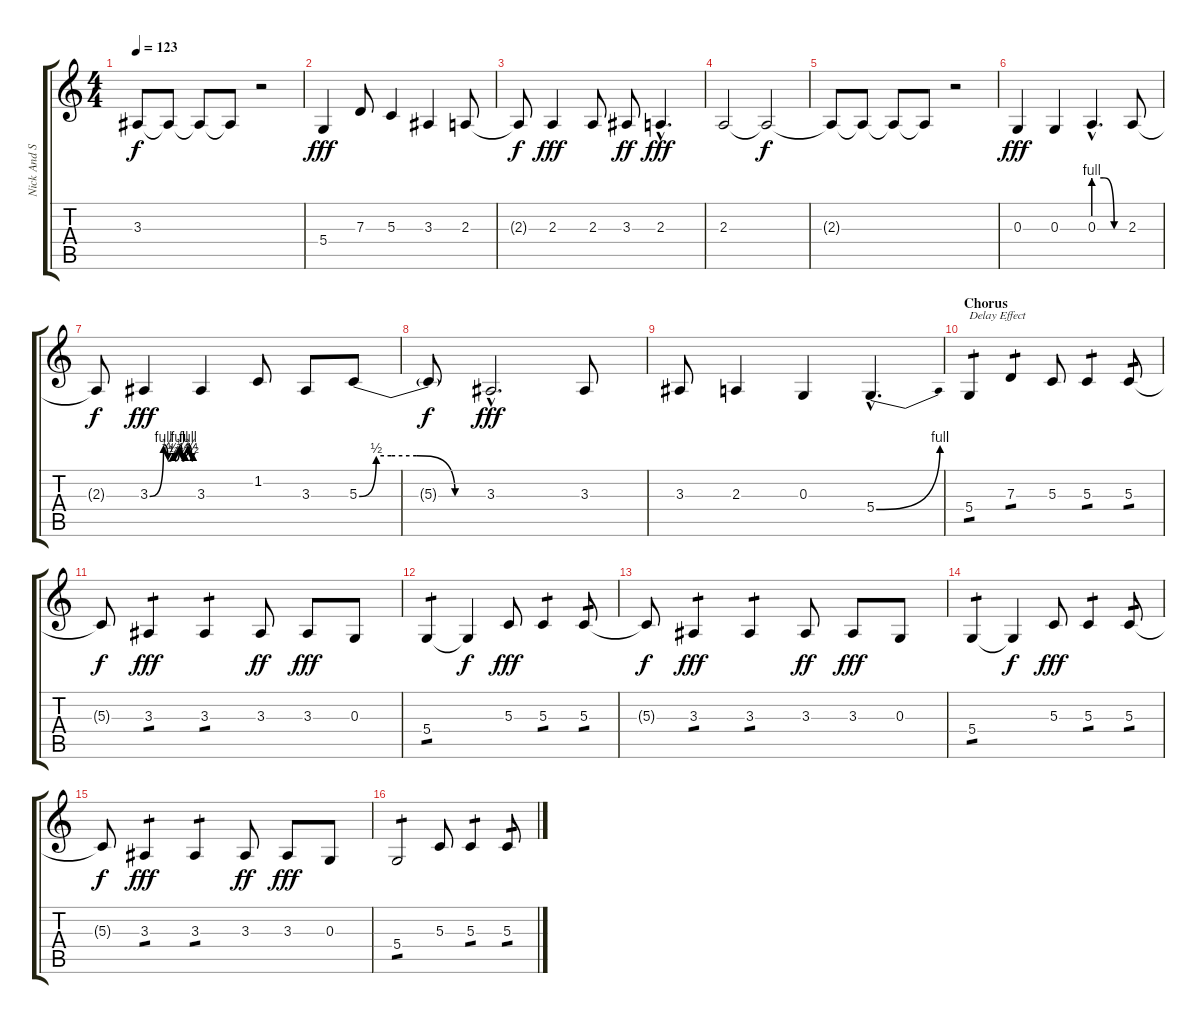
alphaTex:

\track ("Nick And S.A. Martinez (Voice)" "Nick And S") {instrument englishhorn}
\staff {score tabs}
\tuning (E4 B3 G3 D3 A2 E2) {hide}
\ts (4 4)
\tempo 123
\clef g2
\ks c
3.3{t}.8{dy f volume 5} 3.3{t}.8{volume 4} 3.3{t}.8{volume 3} 3.3{t}.8{volume 2} r.2 |
5.4.4{dy fff volume 7} 7.3.8 5.3.4 3.3.4 2.3.8 |
2.3{t}.8{dy f} 2.3.4{dy fff} 2.3.8 3.3.8{dy ff} 2.3{hac}.4{d dy fff} |
2.3.2 2.3{t}.2{dy f volume 5} |
2.3{t}.8{volume 4} 2.3{t}.8{volume 3} 2.3{t}.8{volume 2} 2.3{t}.8{volume 0} r.2 |
0.3.4{dy fff volume 7} 0.3.4 0.3{be (custom 0 4 20 4 40 0 60 0) hac}.4{d} 2.3.8 |
2.3{t}.8{dy f} 3.3{be (custom 0 0 19 4 25 1 32 2 35 1 41 4 45 1 49 2 53 4 58 1 60 2)}.4{dy fff} 3.3.4 1.2.8 3.3.8 5.3{be (custom 0 0 8 2 15 2 27 2 45 0 60 0)}.8 |
5.3{t}.8{dy f} 3.3{hac}.2{d dy fff} 3.3.8 |
3.3.8 2.3.4 0.3.4 5.4{be (bend 0 0 60 4) hac}.4{d} |
\section ("" "Chorus")
5.4.4{txt "Delay Effect" tp 1 volume 9} 7.3.4{tp 1} 5.3.8 5.3.4{tp 1} 5.3.8{tp 1} |
5.3{t}.8{dy f} 3.3.4{tp 1 dy fff} 3.3.4{tp 1} 3.3.8{dy ff} 3.3.8{dy fff} 0.3.8 |
5.4.4{tp 1} 5.4{t}.4{dy f} 5.3.8{dy fff} 5.3.4{tp 1} 5.3.8{tp 1} |
5.3{t}.8{dy f} 3.3.4{tp 1 dy fff} 3.3.4{tp 1} 3.3.8{dy ff} 3.3.8{dy fff} 0.3.8 |
5.4.4{tp 1 volume 10} 5.4{t}.4{dy f} 5.3.8{dy fff} 5.3.4{tp 1} 5.3.8{tp 1} |
5.3{t}.8{dy f} 3.3.4{tp 1 dy fff} 3.3.4{tp 1} 3.3.8{dy ff} 3.3.8{dy fff} 0.3.8 |
5.4.2{tp 1} 5.3.8 5.3.4{tp 1} 5.3.8{tp 1}
